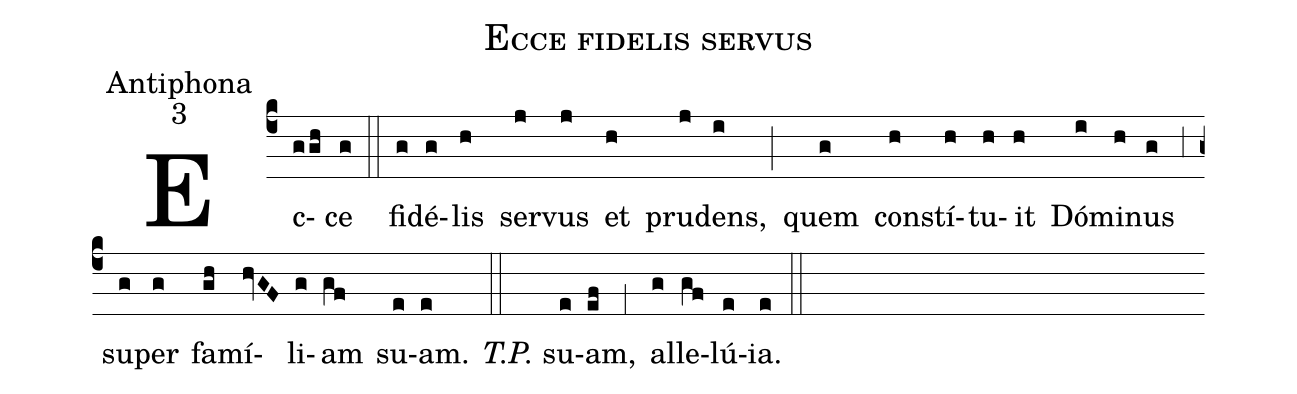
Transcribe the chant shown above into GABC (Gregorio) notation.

name:Ecce fidelis servus;
office-part:Antiphona;
mode:3;
%%
(c4) Ec(ggh)ce(g) (::)
fi(g)dé(g)lis(h) ser(j)vus(j) et(h) pru(j)dens,(i) (;) quem(g) con(h)stí(h)tu(h)it(h) Dó(i)mi(h)nus(g) (,3) su(g)per(g) fa(gh)mí(hvGF)li(g)am(gf) su(e)am.(e) (::) <i>T.P.</i> su(e)am,(ef) (,1) al(g)le(gf)lú(e)ia.(e) (::)
